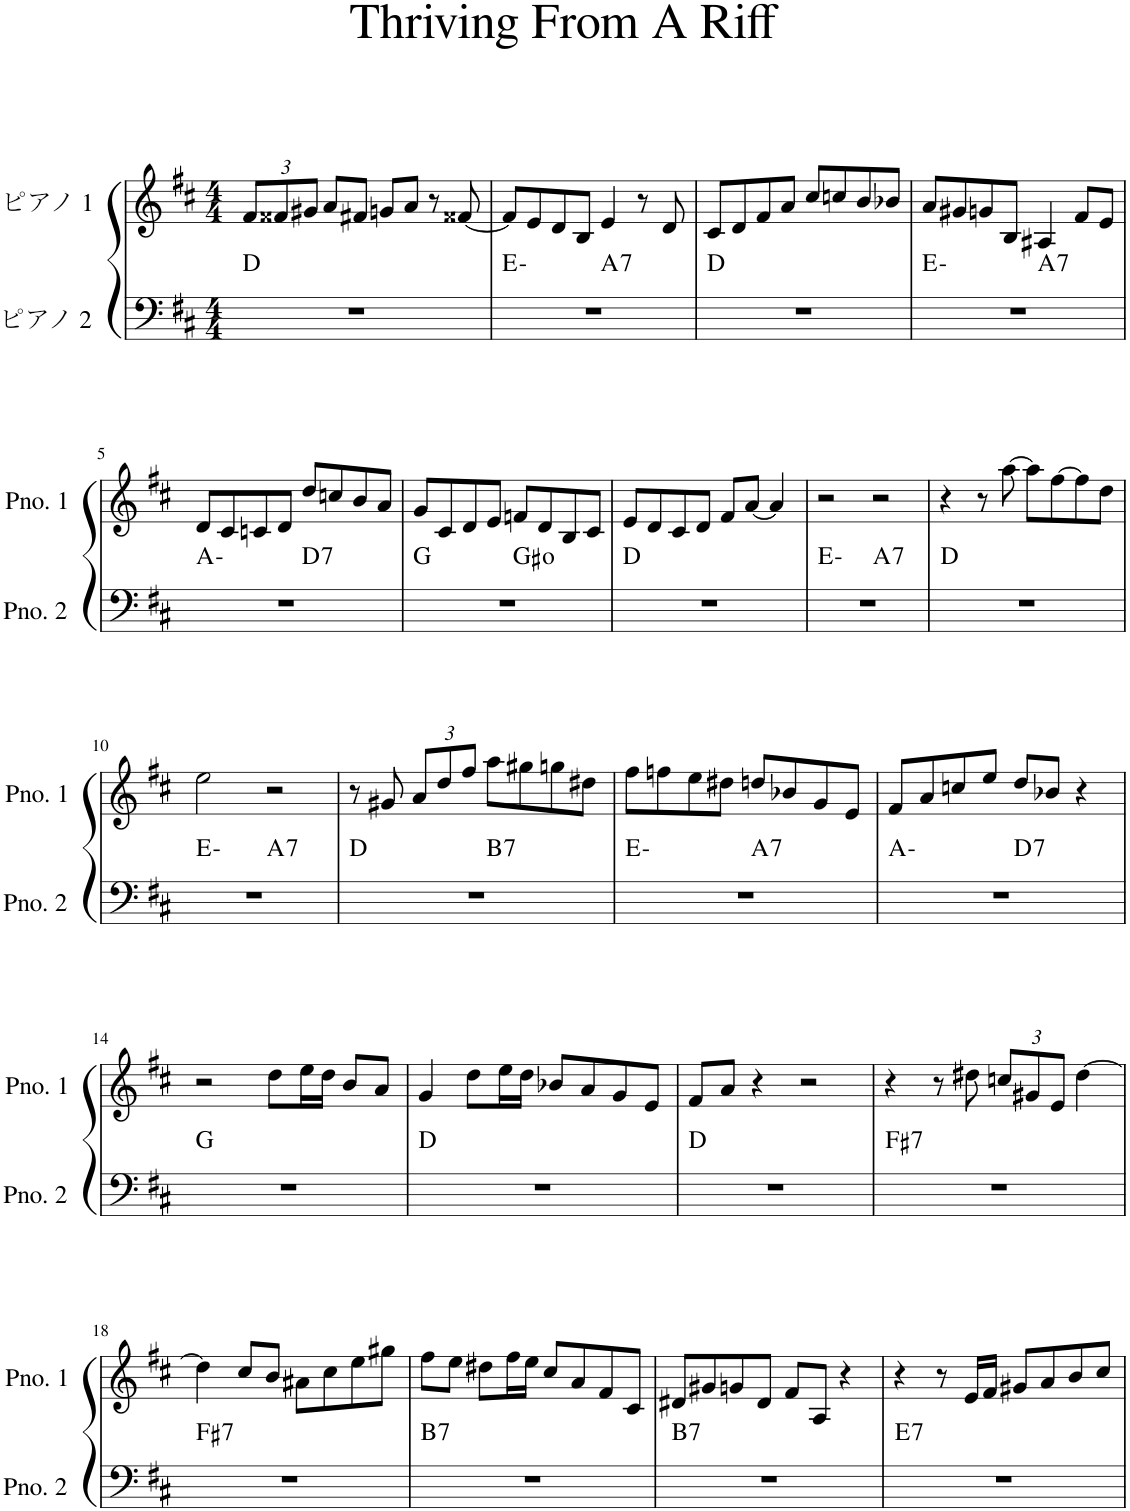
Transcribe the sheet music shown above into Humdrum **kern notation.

**kern	**harte	**kern
*part2	*part2	*part1
*staff2	*	*staff1
*I"ピアノ 2	*	*I"ピアノ 1
*clefF4	*	*clefG2
*k[f#c#]	*	*k[f#c#]
*M4/4	*	*M4/4
*	*	*Xbrackettup
=1	=1	=1
1r	D:maj	12f#/L
.	.	12f##X/
.	.	12g#X/J
.	.	8a/L
.	.	8f#X/J
.	.	8gn/L
.	.	8a/J
.	.	8r
.	.	[8f##X/
=2	=2	=2
*^	*	*
1r	2ryy	E:min	8f##/L]
.	.	.	8e/
.	.	.	8d/
.	.	.	8B/J
!	!	!LO:H:kt=7	!
.	2ryy	A:7	4e/
.	.	.	8r
.	.	.	8d/
*v	*v	*	*
=3	=3	=3
1r	D:maj	8c#/L
.	.	8d/
.	.	8f#/
.	.	8a/J
.	.	8cc#/L
.	.	8ccn/
.	.	8b/
.	.	8b-X/J
=4	=4	=4
*^	*	*
1r	2ryy	E:min	8a/L
.	.	.	8g#X/
.	.	.	8gn/
.	.	.	8B/J
!	!	!LO:H:kt=7	!
.	2ryy	A:7	4A#X/
.	.	.	8f#/L
.	.	.	8e/J
!!LO:LB:g=z
=5	=5	=5	=5
1r	2ryy	A:min	8d/L
.	.	.	8c#/
.	.	.	8cn/
.	.	.	8d/J
!	!	!LO:H:kt=7	!
.	2ryy	D:7	8dd/L
.	.	.	8ccn/
.	.	.	8b/
.	.	.	8a/J
=6	=6	=6	=6
1r	2ryy	G:maj	8g/L
.	.	.	8c#/
.	.	.	8d/
.	.	.	8e/J
.	2ryy	G#:dim	8fn/L
.	.	.	8d/
.	.	.	8B/
.	.	.	8c#/J
*v	*v	*	*
=7	=7	=7
1r	D:maj	8e/L
.	.	8d/
.	.	8c#/
.	.	8d/J
.	.	8f#/L
.	.	[8a/J
.	.	4a/]
=8	=8	=8
*^	*	*
1r	2ryy	E:min	2r
!	!	!LO:H:kt=7	!
.	2ryy	A:7	2r
*v	*v	*	*
=9	=9	=9
1r	D:maj	4r
.	.	8r
.	.	[8aa\
.	.	8aa\L]
.	.	[8ff#\
.	.	8ff#\]
.	.	8dd\J
!!LO:LB:g=z
=10	=10	=10
*^	*	*
1r	2ryy	E:min	2ee\
!	!	!LO:H:kt=7	!
.	2ryy	A:7	2r
=11	=11	=11	=11
1r	2ryy	D:maj	8r
.	.	.	8g#X/
.	.	.	12a/L
.	.	.	12dd/
.	.	.	12ff#/J
!	!	!LO:H:kt=7	!
.	2ryy	B:7	8aa\L
.	.	.	8gg#X\
.	.	.	8ggn\
.	.	.	8dd#X\J
=12	=12	=12	=12
1r	2ryy	E:min	8ff#\L
.	.	.	8ffn\
.	.	.	8ee\
.	.	.	8dd#X\J
!	!	!LO:H:kt=7	!
.	2ryy	A:7	8ddn/L
.	.	.	8b-X/
.	.	.	8g/
.	.	.	8e/J
=13	=13	=13	=13
1r	2ryy	A:min	8f#/L
.	.	.	8a/
.	.	.	8ccn/
.	.	.	8ee/J
!	!	!LO:H:kt=7	!
.	2ryy	D:7	8dd/L
.	.	.	8b-X/J
.	.	.	4r
*v	*v	*	*
!!LO:LB:g=z
=14	=14	=14
1r	G:maj	2r
.	.	8dd\L
.	.	16ee\L
.	.	16dd\JJ
.	.	8b/L
.	.	8a/J
=15	=15	=15
1r	D:maj	4g/
.	.	8dd\L
.	.	16ee\L
.	.	16dd\JJ
.	.	8b-X/L
.	.	8a/
.	.	8g/
.	.	8e/J
=16	=16	=16
1r	D:maj	8f#/L
.	.	8a/J
.	.	4r
.	.	2r
=17	=17	=17
!	!LO:H:kt=7	!
1r	F#:7	4r
.	.	8r
.	.	8dd#X\
.	.	12ccn/L
.	.	12g#X/
.	.	12e/J
.	.	[4dd#\
!!LO:LB:g=z
=18	=18	=18
!	!LO:H:kt=7	!
1r	F#:7	4dd#\]
.	.	8cc#/L
.	.	8b/J
.	.	8a#X\L
.	.	8cc#\
.	.	8ee\
.	.	8gg#X\J
=19	=19	=19
!	!LO:H:kt=7	!
1r	B:7	8ff#\L
.	.	8ee\J
.	.	8dd#X\L
.	.	16ff#\L
.	.	16ee\JJ
.	.	8cc#/L
.	.	8a/
.	.	8f#/
.	.	8c#/J
=20	=20	=20
!	!LO:H:kt=7	!
1r	B:7	8d#X/L
.	.	8g#X/
.	.	8gn/
.	.	8d#/J
.	.	8f#/L
.	.	8A/J
.	.	4r
=21	=21	=21
!	!LO:H:kt=7	!
1r	E:7	4r
.	.	8r
.	.	16e/LL
.	.	16f#/JJ
.	.	8g#X/L
.	.	8a/
.	.	8b/
.	.	8cc#/J
=	=	=
*-	*-	*-
